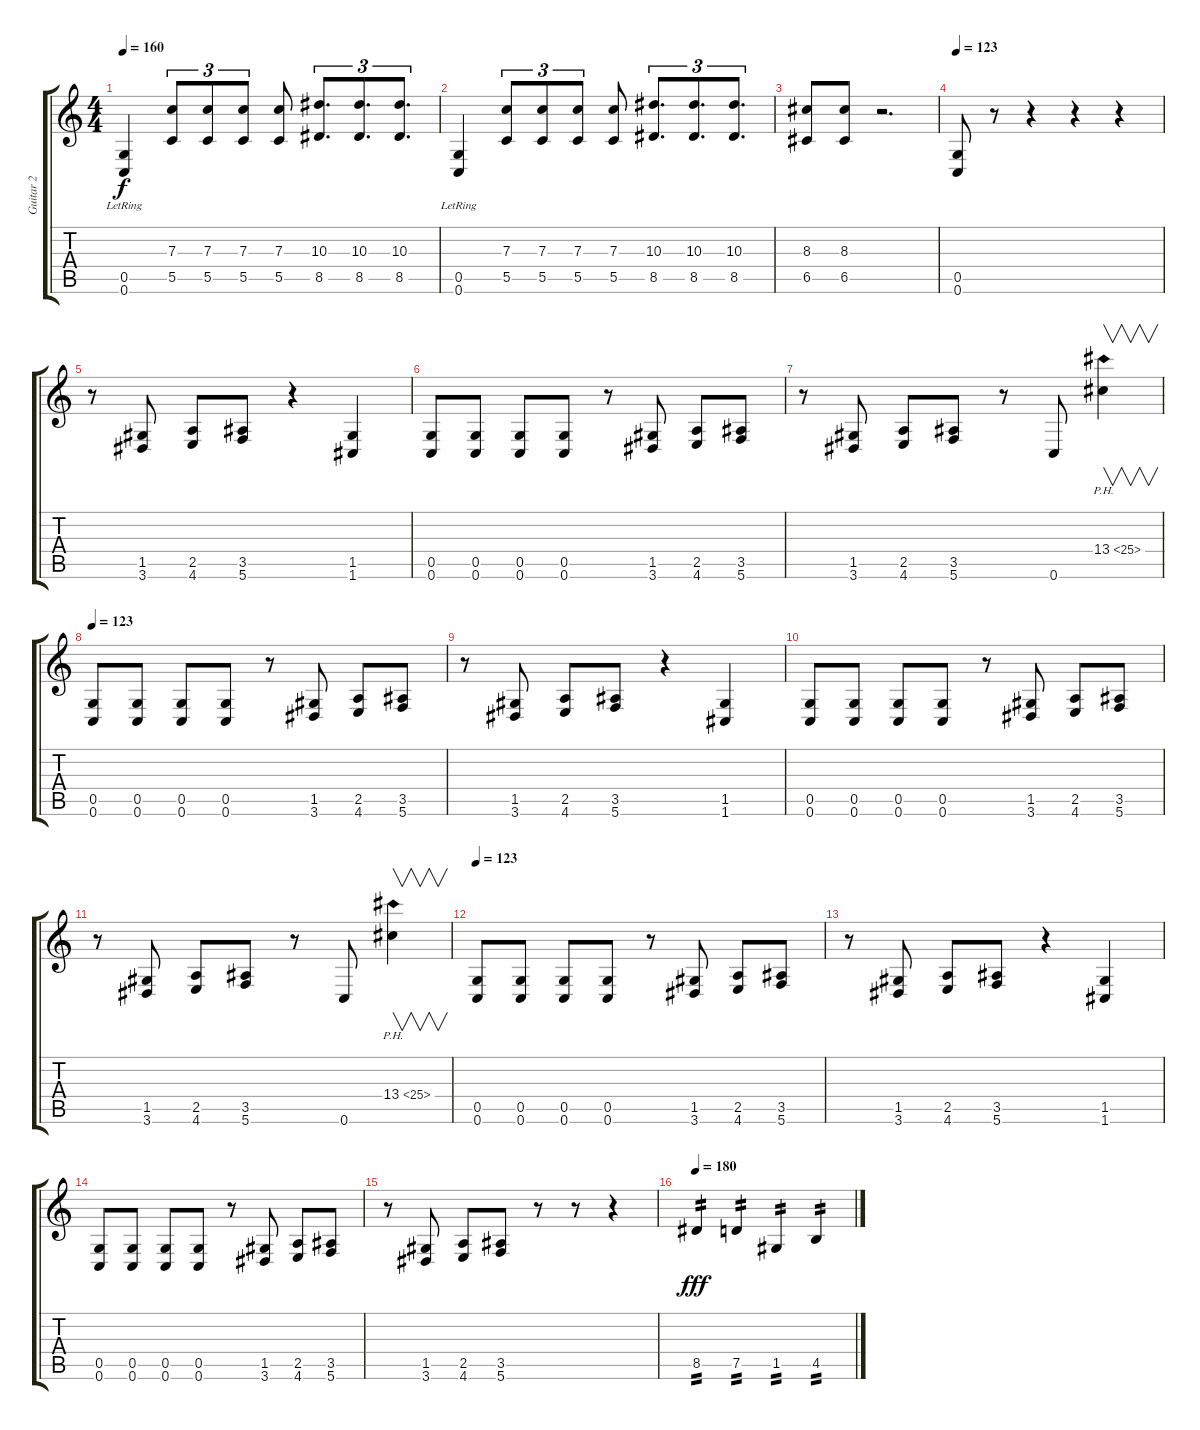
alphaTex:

\track ("Guitar 2" "Guitar 2") {instrument distortionguitar}
\staff {score tabs}
\tuning (D4 A3 F3 C3 G2 C2) {hide}
\ts (4 4)
\tempo 160
\clef g2
\ks c
(0.5{lr} 0.6{lr}).4{dy f} (7.3 5.5).8{tu (3 2)} (7.3 5.5).8{tu (3 2)} (7.3 5.5).8{tu (3 2)} (7.3 5.5).8 (10.3 8.5).8{d tu (3 2)} (10.3 8.5).8{d tu (3 2)} (10.3 8.5).8{d tu (3 2)} |
(0.5{lr} 0.6{lr}).4 (7.3 5.5).8{tu (3 2)} (7.3 5.5).8{tu (3 2)} (7.3 5.5).8{tu (3 2)} (7.3 5.5).8 (10.3 8.5).8{d tu (3 2)} (10.3 8.5).8{d tu (3 2)} (10.3 8.5).8{d tu (3 2)} |
(8.3 6.5).8 (8.3 6.5).8 r.2{d} |
\tempo 123
(0.5 0.6).8 r.8 r.4 r.4 r.4 |
r.8 (1.5 3.6).8 (2.5 4.6).8 (3.5 5.6).8 r.4 (1.5 1.6).4 |
(0.5 0.6).8 (0.5 0.6).8 (0.5 0.6).8 (0.5 0.6).8 r.8 (1.5 3.6).8 (2.5 4.6).8 (3.5 5.6).8 |
r.8 (1.5 3.6).8 (2.5 4.6).8 (3.5 5.6).8 r.8 0.6.8 13.4{ph 12}.4{v} |
\tempo 123
(0.5 0.6).8 (0.5 0.6).8 (0.5 0.6).8 (0.5 0.6).8 r.8 (1.5 3.6).8 (2.5 4.6).8 (3.5 5.6).8 |
r.8 (1.5 3.6).8 (2.5 4.6).8 (3.5 5.6).8 r.4 (1.5 1.6).4 |
(0.5 0.6).8 (0.5 0.6).8 (0.5 0.6).8 (0.5 0.6).8 r.8 (1.5 3.6).8 (2.5 4.6).8 (3.5 5.6).8 |
r.8 (1.5 3.6).8 (2.5 4.6).8 (3.5 5.6).8 r.8 0.6.8 13.4{ph 12}.4{v} |
\tempo 123
(0.5 0.6).8 (0.5 0.6).8 (0.5 0.6).8 (0.5 0.6).8 r.8 (1.5 3.6).8 (2.5 4.6).8 (3.5 5.6).8 |
r.8 (1.5 3.6).8 (2.5 4.6).8 (3.5 5.6).8 r.4 (1.5 1.6).4 |
(0.5 0.6).8 (0.5 0.6).8 (0.5 0.6).8 (0.5 0.6).8 r.8 (1.5 3.6).8 (2.5 4.6).8 (3.5 5.6).8 |
r.8 (1.5 3.6).8 (2.5 4.6).8 (3.5 5.6).8 r.8 r.8 r.4 |
\tempo 180
8.5.4{tp 2 dy fff} 7.5.4{tp 2} 1.5.4{tp 2} 4.5.4{tp 2}
